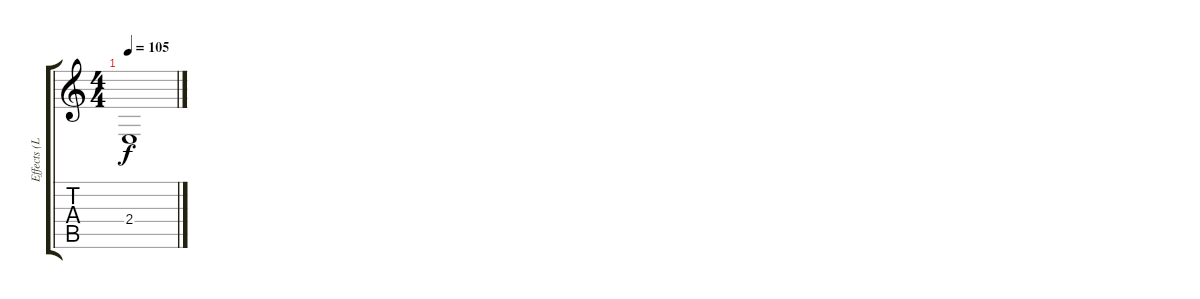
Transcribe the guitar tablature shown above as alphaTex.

\track ("Effects (Lead)" "Effects (L") {instrument pad3polysynth}
\staff {score tabs}
\tuning (E4 B3 G3 D3 A2 E2) {hide}
\ts (4 4)
\tempo 105
\clef g2
\ks c
2.4.1{dy f}
